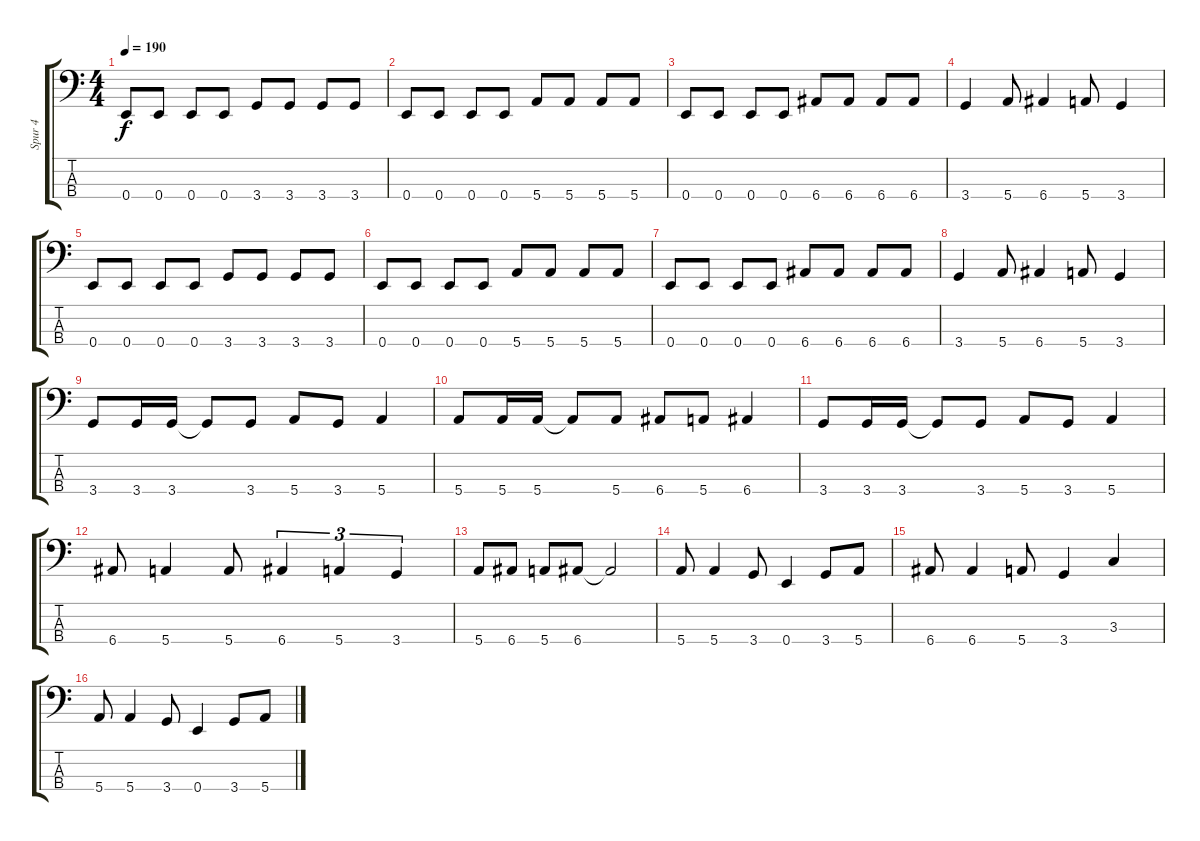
\track ("Spur 4" "Spur 4") {instrument electricbassfinger}
\staff {score tabs}
\tuning (G2 D2 A1 E1) {hide}
\ts (4 4)
\tempo 190
\clef f4
\ks c
0.4.8{dy f} 0.4.8 0.4.8 0.4.8 3.4.8 3.4.8 3.4.8 3.4.8 |
0.4.8 0.4.8 0.4.8 0.4.8 5.4.8 5.4.8 5.4.8 5.4.8 |
0.4.8 0.4.8 0.4.8 0.4.8 6.4.8 6.4.8 6.4.8 6.4.8 |
3.4.4 5.4.8 6.4.4 5.4.8 3.4.4 |
0.4.8 0.4.8 0.4.8 0.4.8 3.4.8 3.4.8 3.4.8 3.4.8 |
0.4.8 0.4.8 0.4.8 0.4.8 5.4.8 5.4.8 5.4.8 5.4.8 |
0.4.8 0.4.8 0.4.8 0.4.8 6.4.8 6.4.8 6.4.8 6.4.8 |
3.4.4 5.4.8 6.4.4 5.4.8 3.4.4 |
3.4.8 3.4.16 3.4.16 3.4{t}.8 3.4.8 5.4.8 3.4.8 5.4.4 |
5.4.8 5.4.16 5.4.16 5.4{t}.8 5.4.8 6.4.8 5.4.8 6.4.4 |
3.4.8 3.4.16 3.4.16 3.4{t}.8 3.4.8 5.4.8 3.4.8 5.4.4 |
6.4.8 5.4.4 5.4.8 6.4.4{tu (3 2)} 5.4.4{tu (3 2)} 3.4.4{tu (3 2)} |
5.4.8 6.4.8 5.4.8 6.4.8 6.4{t}.2 |
5.4.8 5.4.4 3.4.8 0.4.4 3.4.8 5.4.8 |
6.4.8 6.4.4 5.4.8 3.4.4 3.3.4 |
5.4.8 5.4.4 3.4.8 0.4.4 3.4.8 5.4.8
